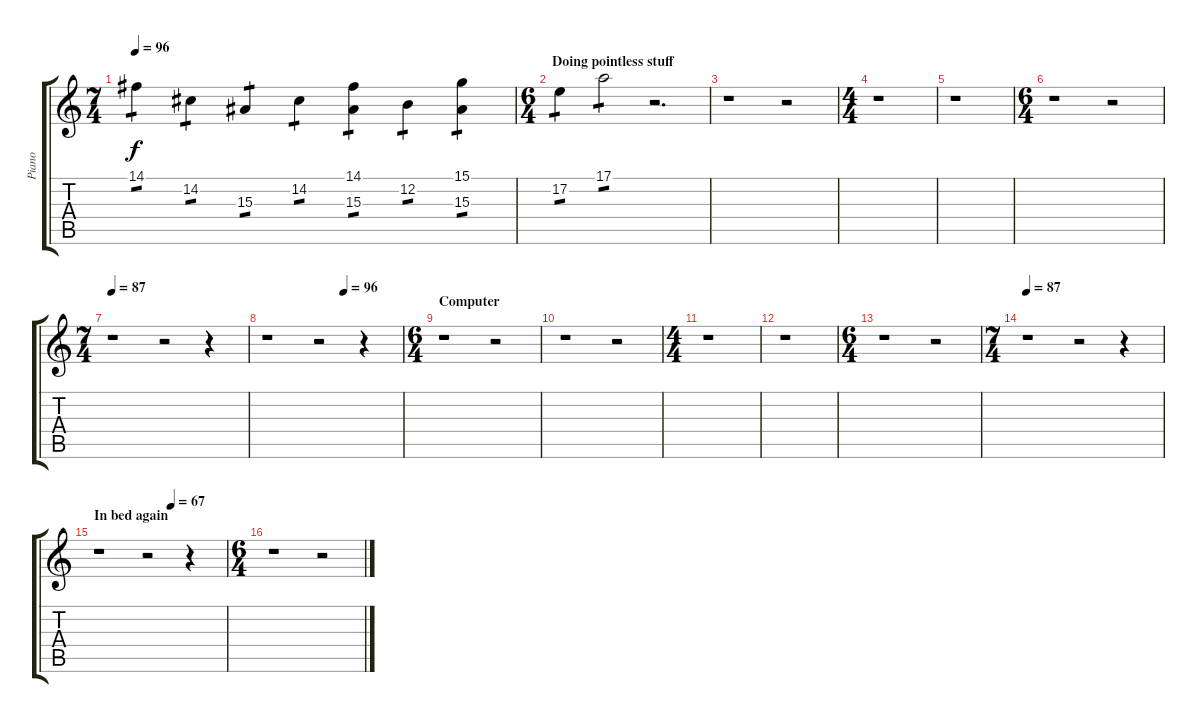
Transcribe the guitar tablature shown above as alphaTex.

\track ("Piano" "Piano") {instrument electricpiano1}
\staff {score tabs}
\tuning (E4 B3 G3 D3 A2 E2) {hide}
\ts (7 4)
\tempo 96
\clef g2
\ks c
14.1.4{tp 1 dy f} 14.2.4{tp 1} 15.3.4{tp 1} 14.2.4{tp 1} (14.1 15.3).4{tp 1} 12.2.4{tp 1} (15.1 15.3).4{tp 1} |
\ts (6 4)
\section ("" "Doing pointless stuff")
17.2.4{tp 1} 17.1.2{tp 1} r.2{d} |
r.1 r.2 |
\ts (4 4)
r.1 |
r.1 |
\ts (6 4)
r.1 r.2 |
\ts (7 4)
\tempo 87
r.1 r.2 r.4 |
\tempo (96 0.5714285714285714)
r.1 r.2 r.4 |
\ts (6 4)
\section ("" "Computer")
r.1 r.2 |
r.1 r.2 |
\ts (4 4)
r.1 |
r.1 |
\ts (6 4)
r.1 r.2 |
\ts (7 4)
\tempo 87
r.1 r.2 r.4 |
\section ("" "In bed again")
\tempo (67 0.5714285714285714)
r.1 r.2 r.4 |
\ts (6 4)
r.1 r.2
